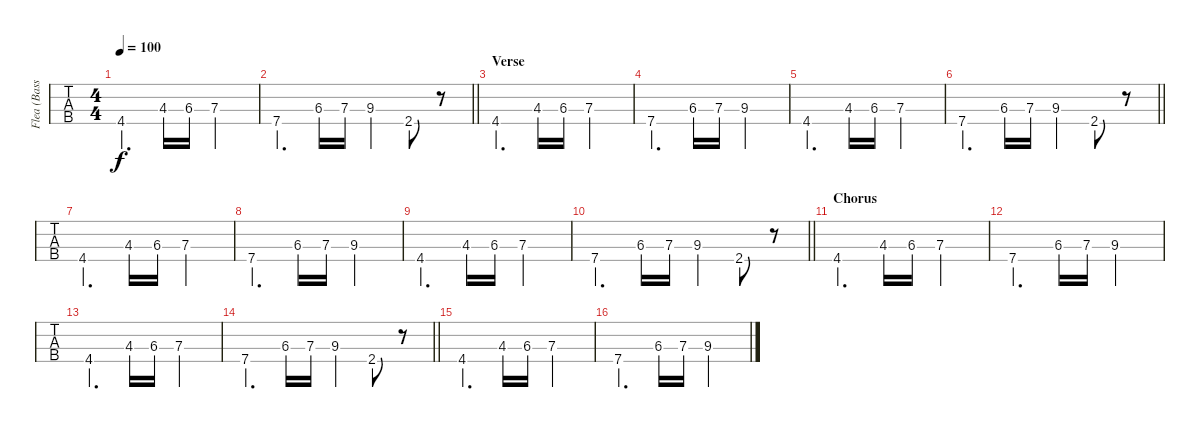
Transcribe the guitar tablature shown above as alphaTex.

\track ("Flea (Bass)" "Flea (Bass") {instrument electricbassfinger}
\staff {tabs}
\tuning (G2 D2 A1 E1) {hide}
\ts (4 4)
\tempo 100
\clef f4
\ks b
4.4.4{d dy f} 4.3.16 6.3.16 7.3.2 |
\barLineRight lightlight
7.4.4{d} 6.3.16 7.3.16 9.3.4 2.4.8 r.8 |
\section ("" "Verse")
4.4.4{d} 4.3.16 6.3.16 7.3.2 |
7.4.4{d} 6.3.16 7.3.16 9.3.2 |
4.4.4{d} 4.3.16 6.3.16 7.3.2 |
\barLineRight lightlight
7.4.4{d} 6.3.16 7.3.16 9.3.4 2.4.8 r.8 |
4.4.4{d} 4.3.16 6.3.16 7.3.2 |
7.4.4{d} 6.3.16 7.3.16 9.3.2 |
4.4.4{d} 4.3.16 6.3.16 7.3.2 |
\barLineRight lightlight
7.4.4{d} 6.3.16 7.3.16 9.3.4 2.4.8 r.8 |
\section ("" "Chorus")
4.4.4{d} 4.3.16 6.3.16 7.3.2 |
7.4.4{d} 6.3.16 7.3.16 9.3.2 |
4.4.4{d} 4.3.16 6.3.16 7.3.2 |
\barLineRight lightlight
7.4.4{d} 6.3.16 7.3.16 9.3.4 2.4.8 r.8 |
4.4.4{d} 4.3.16 6.3.16 7.3.2 |
7.4.4{d} 6.3.16 7.3.16 9.3.2
